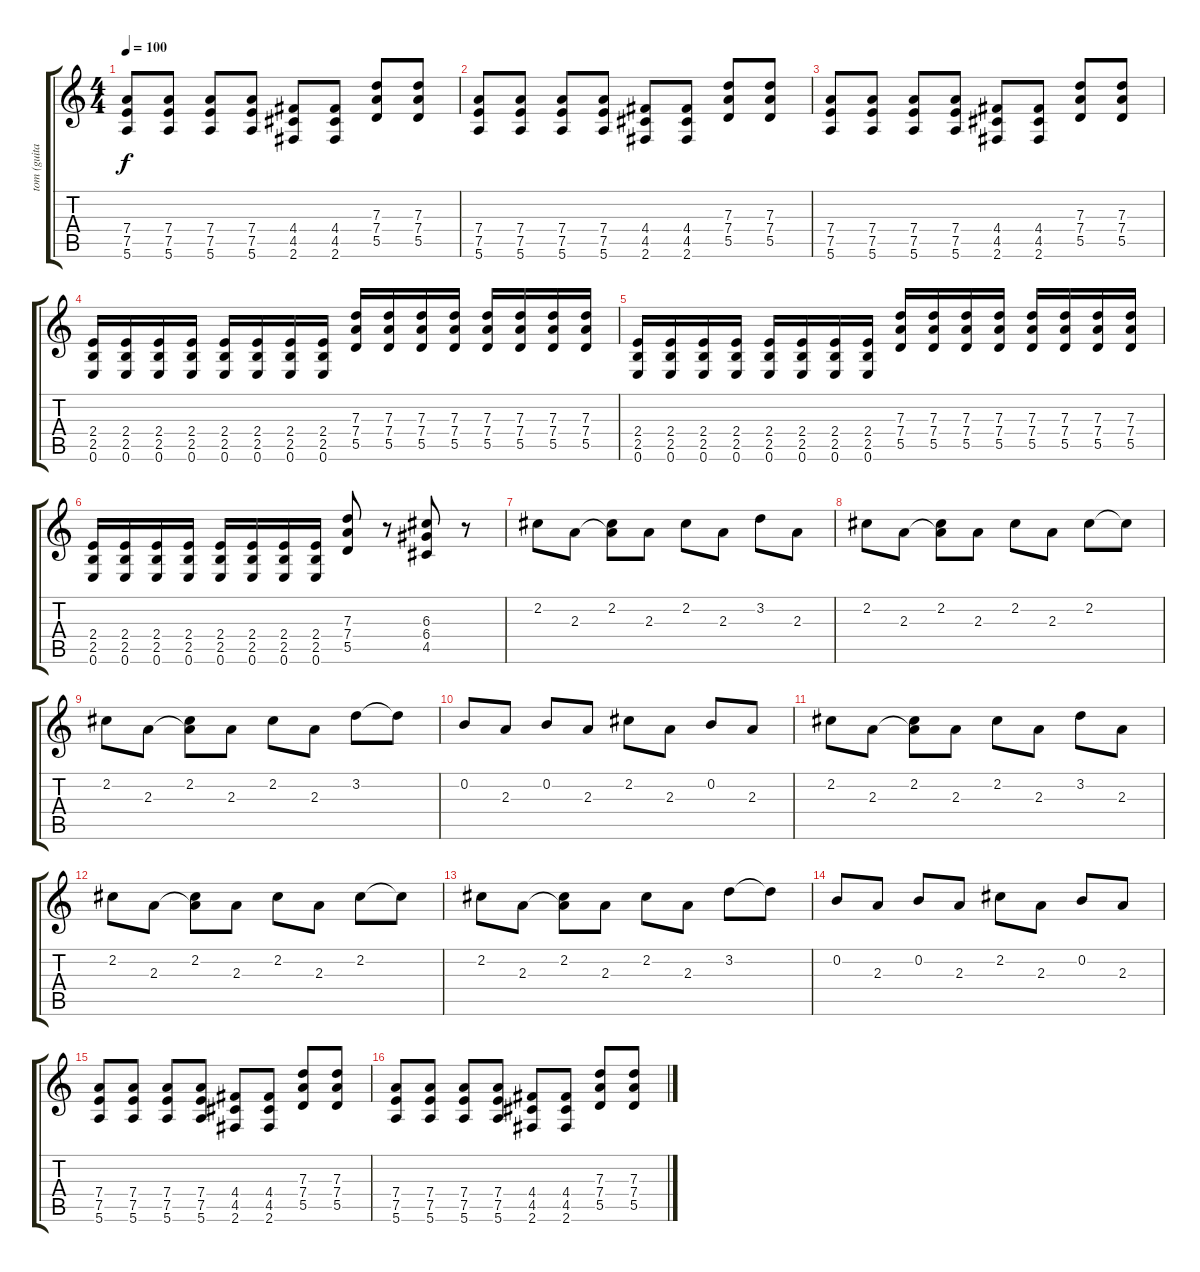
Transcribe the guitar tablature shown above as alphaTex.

\track ("tom (guitar 1)" "tom (guita") {instrument distortionguitar}
\staff {score tabs}
\tuning (E4 B3 G3 D3 A2 E2) {hide}
\ts (4 4)
\tempo 100
\clef g2
\ks c
(7.4 7.5 5.6).8{dy f instrument distortionguitar} (7.4 7.5 5.6).8 (7.4 7.5 5.6).8 (7.4 7.5 5.6).8 (4.4 4.5 2.6).8 (4.4 4.5 2.6).8 (7.3 7.4 5.5).8 (7.3 7.4 5.5).8 |
(7.4 7.5 5.6).8 (7.4 7.5 5.6).8 (7.4 7.5 5.6).8 (7.4 7.5 5.6).8 (4.4 4.5 2.6).8 (4.4 4.5 2.6).8 (7.3 7.4 5.5).8 (7.3 7.4 5.5).8 |
(7.4 7.5 5.6).8 (7.4 7.5 5.6).8 (7.4 7.5 5.6).8 (7.4 7.5 5.6).8 (4.4 4.5 2.6).8 (4.4 4.5 2.6).8 (7.3 7.4 5.5).8 (7.3 7.4 5.5).8 |
(2.4 2.5 0.6).16{instrument distortionguitar} (2.4 2.5 0.6).16{instrument electricguitarmuted} (2.4 2.5 0.6).16 (2.4 2.5 0.6).16 (2.4 2.5 0.6).16 (2.4 2.5 0.6).16 (2.4 2.5 0.6).16 (2.4 2.5 0.6).16 (7.3 7.4 5.5).16 (7.3 7.4 5.5).16 (7.3 7.4 5.5).16 (7.3 7.4 5.5).16 (7.3 7.4 5.5).16 (7.3 7.4 5.5).16 (7.3 7.4 5.5).16 (7.3 7.4 5.5).16 |
(2.4 2.5 0.6).16{instrument electricguitarmuted} (2.4 2.5 0.6).16 (2.4 2.5 0.6).16 (2.4 2.5 0.6).16 (2.4 2.5 0.6).16 (2.4 2.5 0.6).16 (2.4 2.5 0.6).16 (2.4 2.5 0.6).16 (7.3 7.4 5.5).16 (7.3 7.4 5.5).16 (7.3 7.4 5.5).16 (7.3 7.4 5.5).16 (7.3 7.4 5.5).16 (7.3 7.4 5.5).16 (7.3 7.4 5.5).16 (7.3 7.4 5.5).16 |
(2.4 2.5 0.6).16{instrument electricguitarmuted} (2.4 2.5 0.6).16 (2.4 2.5 0.6).16 (2.4 2.5 0.6).16 (2.4 2.5 0.6).16 (2.4 2.5 0.6).16 (2.4 2.5 0.6).16 (2.4 2.5 0.6).16 (7.3 7.4 5.5).8{instrument distortionguitar} r.8 (6.3 6.4 4.5).8 r.8 |
2.2.8{instrument electricguitarclean} 2.3.8 (2.2 2.3{t}).8 2.3.8 2.2.8 2.3.8 3.2.8 2.3.8 |
2.2.8{instrument electricguitarclean} 2.3.8 (2.2 2.3{t}).8 2.3.8 2.2.8 2.3.8 2.2.8 2.2{t}.8 |
2.2.8{instrument electricguitarclean} 2.3.8 (2.2 2.3{t}).8 2.3.8 2.2.8 2.3.8 3.2.8 3.2{t}.8 |
0.2.8 2.3.8 0.2.8 2.3.8 2.2.8 2.3.8 0.2.8 2.3.8 |
2.2.8{instrument electricguitarclean} 2.3.8 (2.2 2.3{t}).8 2.3.8 2.2.8 2.3.8 3.2.8 2.3.8 |
2.2.8{instrument electricguitarclean} 2.3.8 (2.2 2.3{t}).8 2.3.8 2.2.8 2.3.8 2.2.8 2.2{t}.8 |
2.2.8{instrument electricguitarclean} 2.3.8 (2.2 2.3{t}).8 2.3.8 2.2.8 2.3.8 3.2.8 3.2{t}.8 |
0.2.8 2.3.8 0.2.8 2.3.8 2.2.8 2.3.8 0.2.8 2.3.8 |
(7.4 7.5 5.6).8{instrument distortionguitar} (7.4 7.5 5.6).8 (7.4 7.5 5.6).8 (7.4 7.5 5.6).8 (4.4 4.5 2.6).8 (4.4 4.5 2.6).8 (7.3 7.4 5.5).8 (7.3 7.4 5.5).8 |
(7.4 7.5 5.6).8 (7.4 7.5 5.6).8 (7.4 7.5 5.6).8 (7.4 7.5 5.6).8 (4.4 4.5 2.6).8 (4.4 4.5 2.6).8 (7.3 7.4 5.5).8 (7.3 7.4 5.5).8
